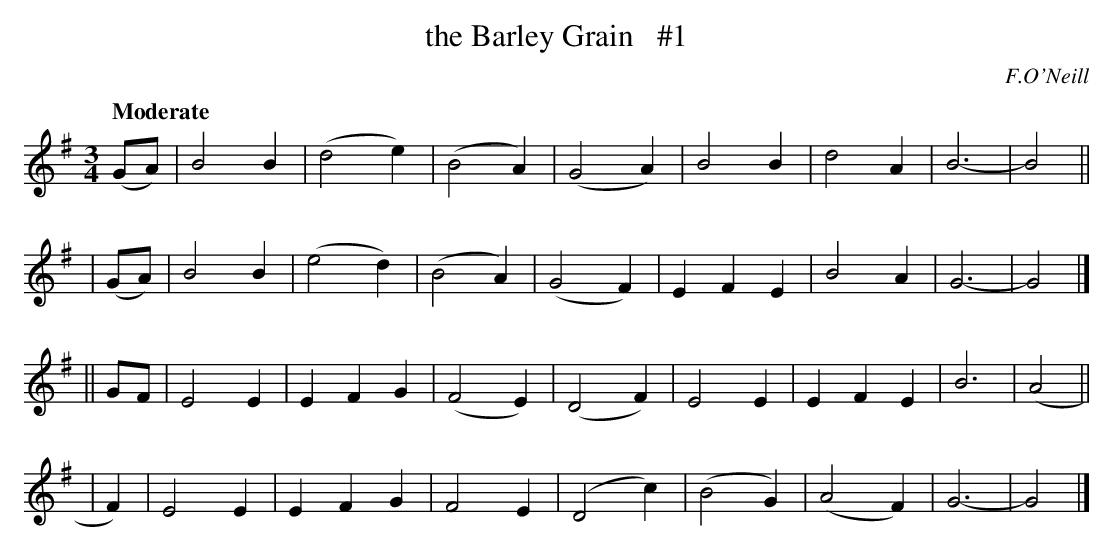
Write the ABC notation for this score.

X:1
T: the Barley Grain   #1
Q: "Moderate"
O: F.O'Neill
M: 3/4
L: 1/4
K: G
  (G/A/) | B2B | (d2e) | (B2A) | (G2A) | B2B | d2A | B3- | B2 ||
| (G/A/) | B2B | (e2d) | (B2A) | (G2F) | EFE | B2A | G3- | G2 |]
|| G/F/  | E2E |  EFG  | (F2E) | (D2F) | E2E | EFE | B3  |(A2 ||
|    F)  | E2E |  EFG  |  F2E  | (D2c) |(B2G)|(A2F)| G3- | G2 |]
